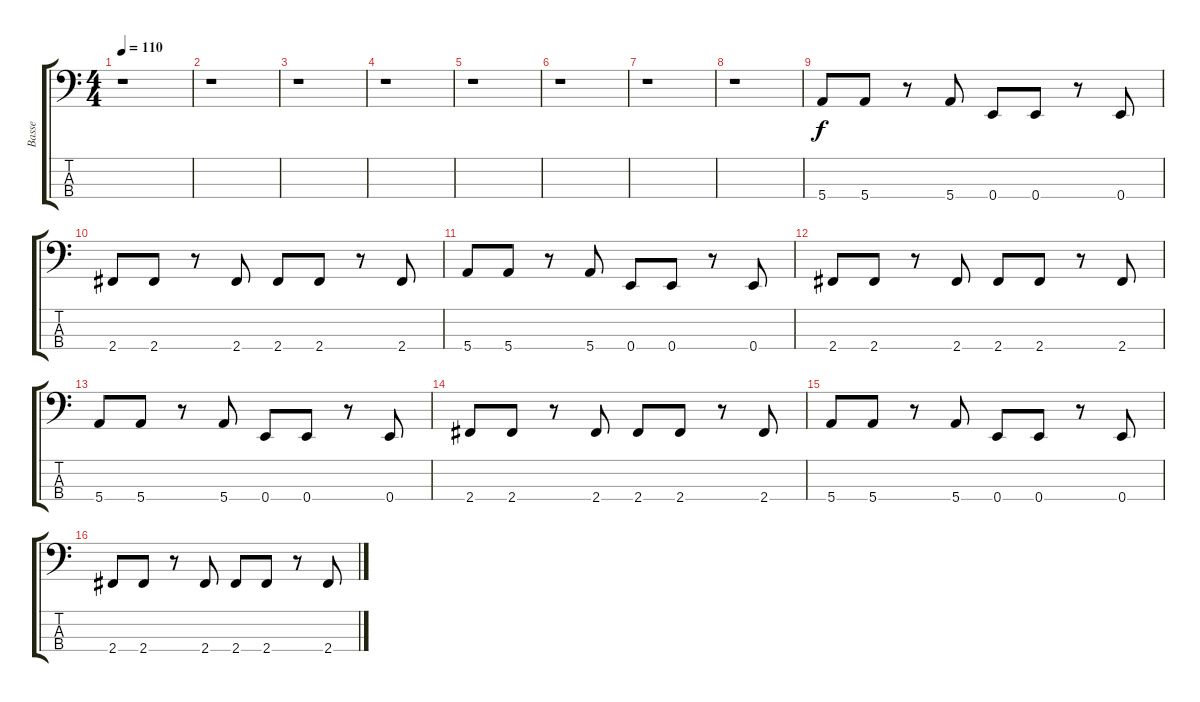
\track ("Basse" "Basse") {instrument fretlessbass}
\staff {score tabs}
\tuning (G2 D2 A1 E1) {hide}
\ts (4 4)
\tempo 110
\clef f4
\ks c
r.1{dy f} |
r.1 |
r.1 |
r.1 |
r.1 |
r.1 |
r.1 |
r.1 |
5.4.8 5.4.8 r.8 5.4.8 0.4.8 0.4.8 r.8 0.4.8 |
2.4.8 2.4.8 r.8 2.4.8 2.4.8 2.4.8 r.8 2.4.8 |
5.4.8 5.4.8 r.8 5.4.8 0.4.8 0.4.8 r.8 0.4.8 |
2.4.8 2.4.8 r.8 2.4.8 2.4.8 2.4.8 r.8 2.4.8 |
5.4.8 5.4.8 r.8 5.4.8 0.4.8 0.4.8 r.8 0.4.8 |
2.4.8 2.4.8 r.8 2.4.8 2.4.8 2.4.8 r.8 2.4.8 |
5.4.8 5.4.8 r.8 5.4.8 0.4.8 0.4.8 r.8 0.4.8 |
2.4.8 2.4.8 r.8 2.4.8 2.4.8 2.4.8 r.8 2.4.8
